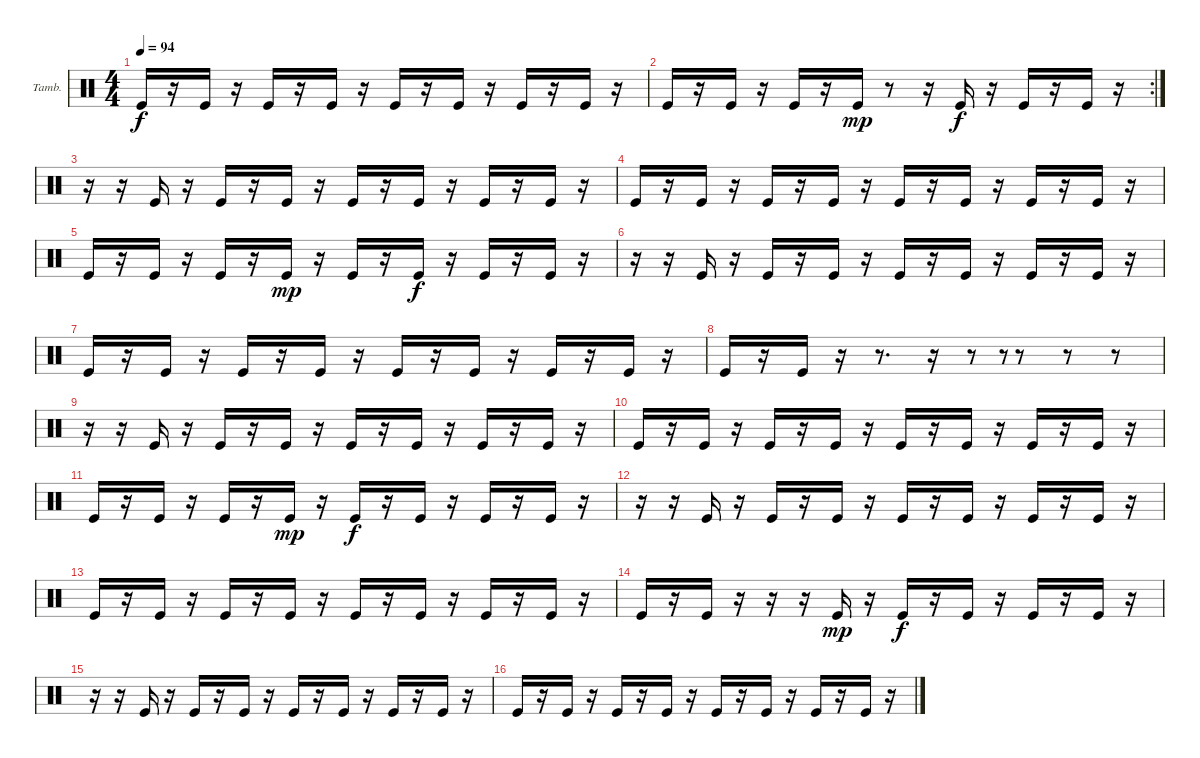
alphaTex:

\bracketExtendMode groupsimilarinstruments
\firstSystemTrackNameOrientation horizontal
\otherSystemsTrackNameOrientation horizontal
\track ("Tambourine" "Tamb.") {instrument percussion}
\staff {score}
\articulation defaults
\ts (4 4)
\tempo 94
\clef neutral
\ks c "Kick (hit)".16{dy f}
r.16 "Kick (hit)".16 r.16 "Kick (hit)".16 r.16 "Kick (hit)".16 r.16 "Kick (hit)".16 r.16 "Kick (hit)".16 r.16 "Kick (hit)".16 r.16 "Kick (hit)".16 r.16 |
\rc 2 "Kick (hit)".16
r.16 "Kick (hit)".16 r.16 "Kick (hit)".16 r.16 "Kick (hit)".16{dy mp} r.8 r.16 "Kick (hit)".16{dy f} r.16 "Kick (hit)".16 r.16 "Kick (hit)".16 r.16 |
r.16 r.16 "Kick (hit)".16 r.16 "Kick (hit)".16 r.16 "Kick (hit)".16 r.16 "Kick (hit)".16 r.16 "Kick (hit)".16 r.16 "Kick (hit)".16 r.16 "Kick (hit)".16 r.16 |
"Kick (hit)".16 r.16 "Kick (hit)".16 r.16 "Kick (hit)".16 r.16 "Kick (hit)".16 r.16 "Kick (hit)".16 r.16 "Kick (hit)".16 r.16 "Kick (hit)".16 r.16 "Kick (hit)".16 r.16 |
"Kick (hit)".16 r.16 "Kick (hit)".16 r.16 "Kick (hit)".16 r.16 "Kick (hit)".16{dy mp} r.16 "Kick (hit)".16 r.16 "Kick (hit)".16{dy f} r.16 "Kick (hit)".16 r.16 "Kick (hit)".16 r.16 |
r.16 r.16 "Kick (hit)".16 r.16 "Kick (hit)".16 r.16 "Kick (hit)".16 r.16 "Kick (hit)".16 r.16 "Kick (hit)".16 r.16 "Kick (hit)".16 r.16 "Kick (hit)".16 r.16 |
"Kick (hit)".16 r.16 "Kick (hit)".16 r.16 "Kick (hit)".16 r.16 "Kick (hit)".16 r.16 "Kick (hit)".16 r.16 "Kick (hit)".16 r.16 "Kick (hit)".16 r.16 "Kick (hit)".16 r.16 |
"Kick (hit)".16 r.16 "Kick (hit)".16 r.16 r.8{d} r.16 r.8 r.8{gr} r.8 r.8 r.8 |
r.16 r.16 "Kick (hit)".16 r.16 "Kick (hit)".16 r.16 "Kick (hit)".16 r.16 "Kick (hit)".16 r.16 "Kick (hit)".16 r.16 "Kick (hit)".16 r.16 "Kick (hit)".16 r.16 |
"Kick (hit)".16 r.16 "Kick (hit)".16 r.16 "Kick (hit)".16 r.16 "Kick (hit)".16 r.16 "Kick (hit)".16 r.16 "Kick (hit)".16 r.16 "Kick (hit)".16 r.16 "Kick (hit)".16 r.16 |
"Kick (hit)".16 r.16 "Kick (hit)".16 r.16 "Kick (hit)".16 r.16 "Kick (hit)".16{dy mp} r.16 "Kick (hit)".16{dy f} r.16 "Kick (hit)".16 r.16 "Kick (hit)".16 r.16 "Kick (hit)".16 r.16 |
r.16 r.16 "Kick (hit)".16 r.16 "Kick (hit)".16 r.16 "Kick (hit)".16 r.16 "Kick (hit)".16 r.16 "Kick (hit)".16 r.16 "Kick (hit)".16 r.16 "Kick (hit)".16 r.16 |
"Kick (hit)".16 r.16 "Kick (hit)".16 r.16 "Kick (hit)".16 r.16 "Kick (hit)".16 r.16 "Kick (hit)".16 r.16 "Kick (hit)".16 r.16 "Kick (hit)".16 r.16 "Kick (hit)".16 r.16 |
"Kick (hit)".16 r.16 "Kick (hit)".16 r.16 r.16 r.16 "Kick (hit)".16{dy mp} r.16 "Kick (hit)".16{dy f} r.16 "Kick (hit)".16 r.16 "Kick (hit)".16 r.16 "Kick (hit)".16 r.16 |
r.16 r.16 "Kick (hit)".16 r.16 "Kick (hit)".16 r.16 "Kick (hit)".16 r.16 "Kick (hit)".16 r.16 "Kick (hit)".16 r.16 "Kick (hit)".16 r.16 "Kick (hit)".16 r.16 |
"Kick (hit)".16 r.16 "Kick (hit)".16 r.16 "Kick (hit)".16 r.16 "Kick (hit)".16 r.16 "Kick (hit)".16 r.16 "Kick (hit)".16 r.16 "Kick (hit)".16 r.16 "Kick (hit)".16 r.16
